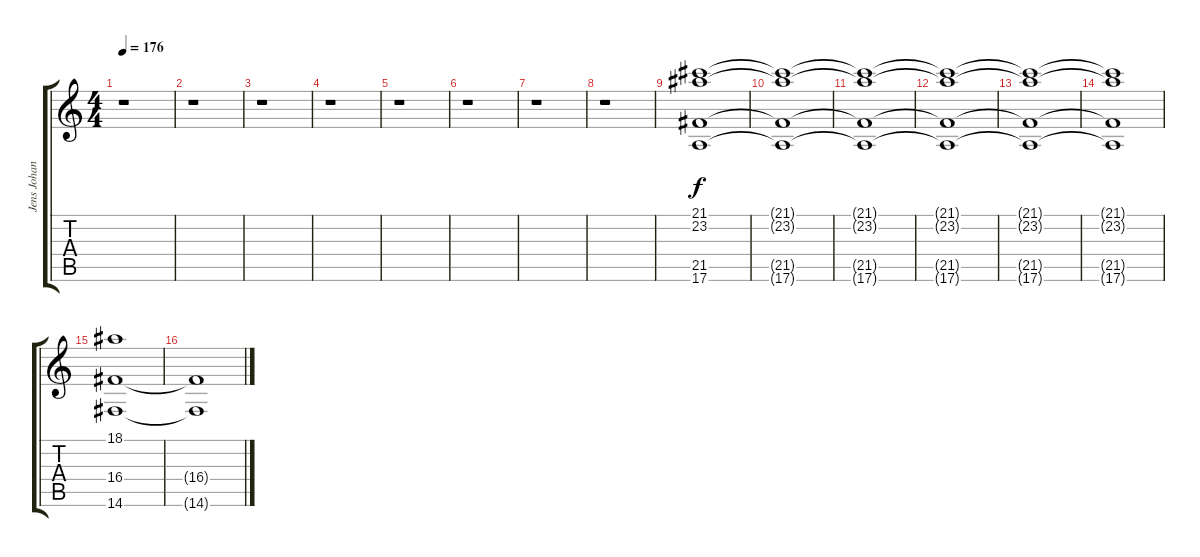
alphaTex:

\track ("Jens Johansson" "Jens Johan") {instrument choiraahs}
\staff {score tabs}
\tuning (E4 B3 G3 D3 A2 E2) {hide}
\ts (4 4)
\tempo 176
\clef g2
\ks c
r.1{dy f} |
r.1 |
r.1 |
r.1 |
r.1 |
r.1 |
r.1 |
r.1 |
(21.1 23.2 21.5 17.6).1 |
(21.1{t} 23.2{t} 21.5{t} 17.6{t}).1 |
(21.1{t} 23.2{t} 21.5{t} 17.6{t}).1 |
(21.1{t} 23.2{t} 21.5{t} 17.6{t}).1 |
(21.1{t} 23.2{t} 21.5{t} 17.6{t}).1 |
(21.1{t} 23.2{t} 21.5{t} 17.6{t}).1 |
(18.1 16.4 14.6).1 |
(16.4{t} 14.6{t}).1
